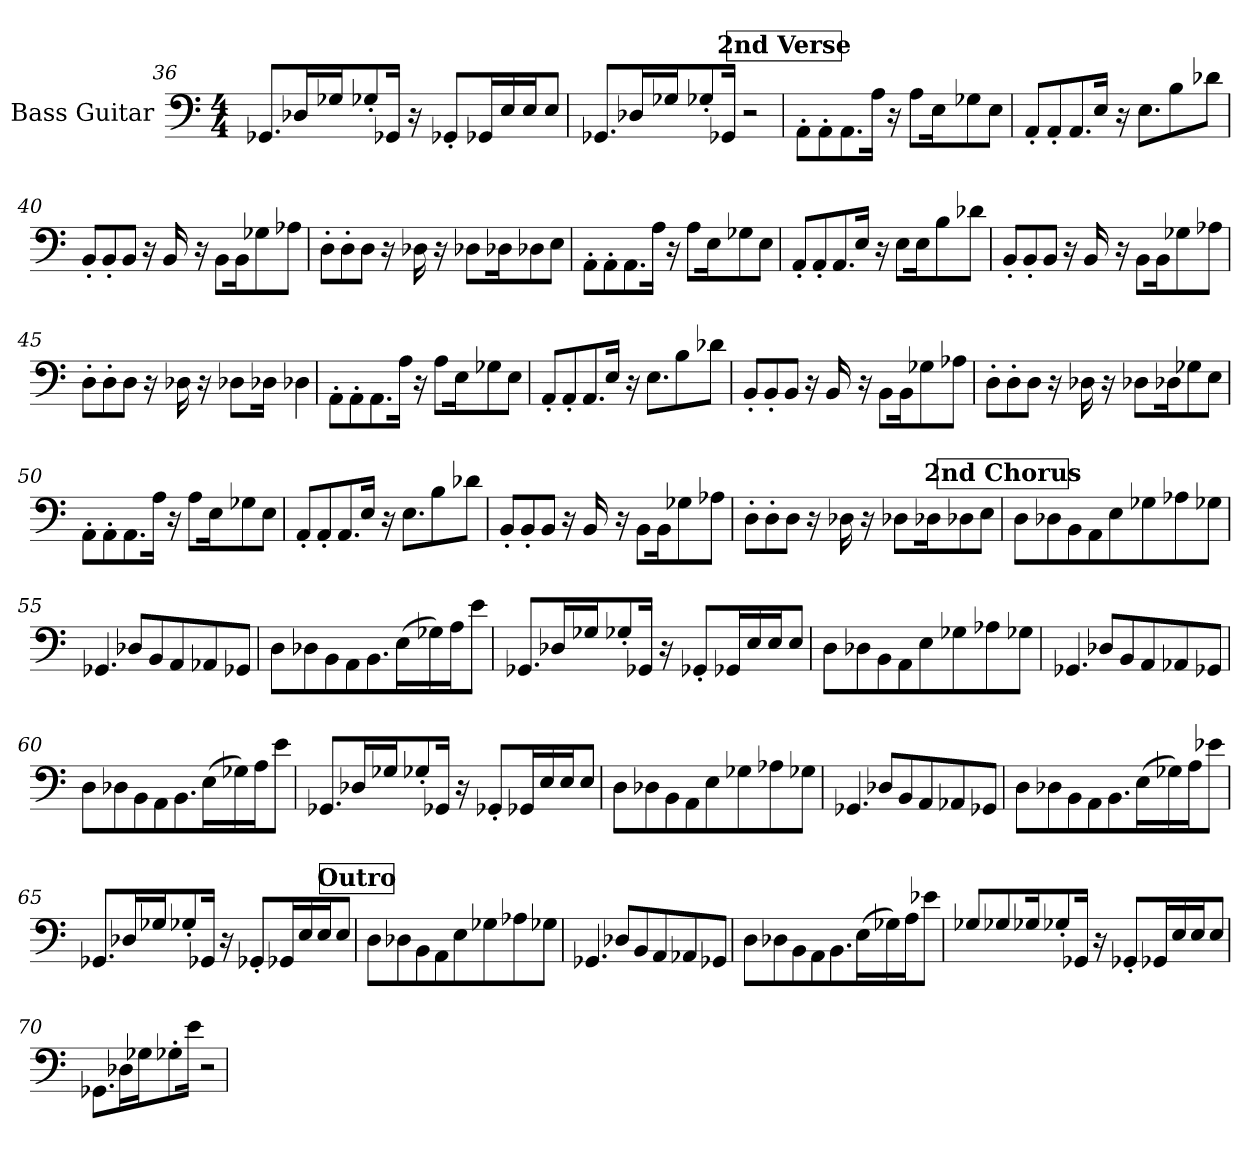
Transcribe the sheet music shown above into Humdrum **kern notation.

**kern
*part1
*staff1
*I"Bass Guitar
*clefF4
*ITrd7c12
*k[]
*M4/4
=36
!LO:N:vis=8.
32.GGG-X/L
!LO:N:vis=16
64DD-X/L
!LO:N:vis=16
64GG-X/J
!LO:N:vis=8
32GG-X'</
!LO:N:vis=16
64GGG-X/Jk
!LO:N:vis=16
64r
!LO:N:vis=8
32GGG-X'</L
!LO:N:vis=16
64GGG-X/L
!LO:N:vis=16
64EE/
!LO:N:vis=16
64EE/J
!LO:N:vis=8
32EE/J
=37
!LO:N:vis=8.
32.GGG-X/L
!LO:N:vis=16
64DD-X/L
!LO:N:vis=16
64GG-X/J
!LO:N:vis=8
32GG-X'</
!LO:N:vis=16
64GGG-X/Jk
!LO:N:vis=2
8r
!!LO:REH:place=s1:a:B:fs=12:t=2nd Verse
=38
!LO:N:vis=8
32AAA'<\L
!LO:N:vis=8
32AAA'<\
!LO:N:vis=8.
32.AAA\
!LO:N:vis=16
64AA\Jk
!LO:N:vis=16
64r
!LO:N:vis=8
32AA\L
!LO:N:vis=16
64EE\K
!LO:N:vis=8
32GG-X\
!LO:N:vis=8
32EE\J
=39
!LO:N:vis=8
32AAA'</L
!LO:N:vis=8
32AAA'</
!LO:N:vis=8.
32.AAA/
!LO:N:vis=16
64EE/Jk
!LO:N:vis=16
64r
!LO:N:vis=8.
32.EE\L
!LO:N:vis=8
32BB\
!LO:N:vis=8
32D-X\J
=40
!LO:N:vis=8
32BBB'</L
!LO:N:vis=8
32BBB'</
!LO:N:vis=8
32BBB/J
!LO:N:vis=16
64r
!LO:N:vis=16
64BBB
!LO:N:vis=16
64r
!LO:N:vis=8
32BBB\L
!LO:N:vis=16
64BBB\K
!LO:N:vis=8
32GG-X\
!LO:N:vis=8
32AA-X\J
=41
!LO:N:vis=8
32DD'<\L
!LO:N:vis=8
32DD'<\
!LO:N:vis=8
32DD\J
!LO:N:vis=16
64r
!LO:N:vis=16
64DD-X
!LO:N:vis=16
64r
!LO:N:vis=8
32DD-X\L
!LO:N:vis=16
64DD-X\K
!LO:N:vis=8
32DD-X\
!LO:N:vis=8
32EE\J
=42
!LO:N:vis=8
32AAA'<\L
!LO:N:vis=8
32AAA'<\
!LO:N:vis=8.
32.AAA\
!LO:N:vis=16
64AA\Jk
!LO:N:vis=16
64r
!LO:N:vis=8
32AA\L
!LO:N:vis=16
64EE\K
!LO:N:vis=8
32GG-X\
!LO:N:vis=8
32EE\J
=43
!LO:N:vis=8
32AAA'</L
!LO:N:vis=8
32AAA'</
!LO:N:vis=8.
32.AAA/
!LO:N:vis=16
64EE/Jk
!LO:N:vis=16
64r
!LO:N:vis=8
32EE\L
!LO:N:vis=16
64EE\K
!LO:N:vis=8
32BB\
!LO:N:vis=8
32D-X\J
=44
!LO:N:vis=8
32BBB'</L
!LO:N:vis=8
32BBB'</
!LO:N:vis=8
32BBB/J
!LO:N:vis=16
64r
!LO:N:vis=16
64BBB
!LO:N:vis=16
64r
!LO:N:vis=8
32BBB\L
!LO:N:vis=16
64BBB\K
!LO:N:vis=8
32GG-X\
!LO:N:vis=8
32AA-X\J
=45
!LO:N:vis=8
32DD'<\L
!LO:N:vis=8
32DD'<\
!LO:N:vis=8
32DD\J
!LO:N:vis=16
64r
!LO:N:vis=16
64DD-X
!LO:N:vis=16
64r
!LO:N:vis=8
32DD-X\L
!LO:N:vis=16
64DD-X\Jk
!LO:N:vis=4
16DD-X
=46
!LO:N:vis=8
32AAA'<\L
!LO:N:vis=8
32AAA'<\
!LO:N:vis=8.
32.AAA\
!LO:N:vis=16
64AA\Jk
!LO:N:vis=16
64r
!LO:N:vis=8
32AA\L
!LO:N:vis=16
64EE\K
!LO:N:vis=8
32GG-X\
!LO:N:vis=8
32EE\J
=47
!LO:N:vis=8
32AAA'</L
!LO:N:vis=8
32AAA'</
!LO:N:vis=8.
32.AAA/
!LO:N:vis=16
64EE/Jk
!LO:N:vis=16
64r
!LO:N:vis=8.
32.EE\L
!LO:N:vis=8
32BB\
!LO:N:vis=8
32D-X\J
=48
!LO:N:vis=8
32BBB'</L
!LO:N:vis=8
32BBB'</
!LO:N:vis=8
32BBB/J
!LO:N:vis=16
64r
!LO:N:vis=16
64BBB
!LO:N:vis=16
64r
!LO:N:vis=8
32BBB\L
!LO:N:vis=16
64BBB\K
!LO:N:vis=8
32GG-X\
!LO:N:vis=8
32AA-X\J
=49
!LO:N:vis=8
32DD'<\L
!LO:N:vis=8
32DD'<\
!LO:N:vis=8
32DD\J
!LO:N:vis=16
64r
!LO:N:vis=16
64DD-X
!LO:N:vis=16
64r
!LO:N:vis=8
32DD-X\L
!LO:N:vis=16
64DD-X\K
!LO:N:vis=8
32GG-X\
!LO:N:vis=8
32EE\J
=50
!LO:N:vis=8
32AAA'<\L
!LO:N:vis=8
32AAA'<\
!LO:N:vis=8.
32.AAA\
!LO:N:vis=16
64AA\Jk
!LO:N:vis=16
64r
!LO:N:vis=8
32AA\L
!LO:N:vis=16
64EE\K
!LO:N:vis=8
32GG-X\
!LO:N:vis=8
32EE\J
=51
!LO:N:vis=8
32AAA'</L
!LO:N:vis=8
32AAA'</
!LO:N:vis=8.
32.AAA/
!LO:N:vis=16
64EE/Jk
!LO:N:vis=16
64r
!LO:N:vis=8.
32.EE\L
!LO:N:vis=8
32BB\
!LO:N:vis=8
32D-X\J
=52
!LO:N:vis=8
32BBB'</L
!LO:N:vis=8
32BBB'</
!LO:N:vis=8
32BBB/J
!LO:N:vis=16
64r
!LO:N:vis=16
64BBB
!LO:N:vis=16
64r
!LO:N:vis=8
32BBB\L
!LO:N:vis=16
64BBB\K
!LO:N:vis=8
32GG-X\
!LO:N:vis=8
32AA-X\J
=53
!LO:N:vis=8
32DD'<\L
!LO:N:vis=8
32DD'<\
!LO:N:vis=8
32DD\J
!LO:N:vis=16
64r
!LO:N:vis=16
64DD-X
!LO:N:vis=16
64r
!LO:N:vis=8
32DD-X\L
!LO:N:vis=16
64DD-X\K
!LO:N:vis=8
32DD-X\
!LO:N:vis=8
32EE\J
!!LO:REH:place=s1:a:B:fs=12:t=2nd Chorus
=54
!LO:N:vis=8
32DD\L
!LO:N:vis=8
32DD-X\
!LO:N:vis=8
32BBB\
!LO:N:vis=8
32AAA\
!LO:N:vis=8
32EE\
!LO:N:vis=8
32GG-X\
!LO:N:vis=8
32AA-X\
!LO:N:vis=8
32GG-X\J
=55
!LO:N:vis=4.
16.GGG-X
!LO:N:vis=8
32DD-X/L
!LO:N:vis=8
32BBB/
!LO:N:vis=8
32AAA/
!LO:N:vis=8
32AAA-X/
!LO:N:vis=8
32GGG-X/J
=56
!LO:N:vis=8
32DD\L
!LO:N:vis=8
32DD-X\
!LO:N:vis=8
32BBB\
!LO:N:vis=8
32AAA\
!LO:N:vis=8.
32.BBB\
!LO:N:vis=16
(64EE\L
!LO:N:vis=16
64GG-X\)
!LO:N:vis=16
64AA\J
!LO:N:vis=8
32E\J
=57
!LO:N:vis=8.
32.GGG-X/L
!LO:N:vis=16
64DD-X/L
!LO:N:vis=16
64GG-X/J
!LO:N:vis=8
32GG-X'</
!LO:N:vis=16
64GGG-X/Jk
!LO:N:vis=16
64r
!LO:N:vis=8
32GGG-X'</L
!LO:N:vis=16
64GGG-X/L
!LO:N:vis=16
64EE/
!LO:N:vis=16
64EE/J
!LO:N:vis=8
32EE/J
=58
!LO:N:vis=8
32DD\L
!LO:N:vis=8
32DD-X\
!LO:N:vis=8
32BBB\
!LO:N:vis=8
32AAA\
!LO:N:vis=8
32EE\
!LO:N:vis=8
32GG-X\
!LO:N:vis=8
32AA-X\
!LO:N:vis=8
32GG-X\J
=59
!LO:N:vis=4.
16.GGG-X
!LO:N:vis=8
32DD-X/L
!LO:N:vis=8
32BBB/
!LO:N:vis=8
32AAA/
!LO:N:vis=8
32AAA-X/
!LO:N:vis=8
32GGG-X/J
=60
!LO:N:vis=8
32DD\L
!LO:N:vis=8
32DD-X\
!LO:N:vis=8
32BBB\
!LO:N:vis=8
32AAA\
!LO:N:vis=8.
32.BBB\
!LO:N:vis=16
(64EE\L
!LO:N:vis=16
64GG-X\)
!LO:N:vis=16
64AA\J
!LO:N:vis=8
32E\J
=61
!LO:N:vis=8.
32.GGG-X/L
!LO:N:vis=16
64DD-X/L
!LO:N:vis=16
64GG-X/J
!LO:N:vis=8
32GG-X'</
!LO:N:vis=16
64GGG-X/Jk
!LO:N:vis=16
64r
!LO:N:vis=8
32GGG-X'</L
!LO:N:vis=16
64GGG-X/L
!LO:N:vis=16
64EE/
!LO:N:vis=16
64EE/J
!LO:N:vis=8
32EE/J
=62
!LO:N:vis=8
32DD\L
!LO:N:vis=8
32DD-X\
!LO:N:vis=8
32BBB\
!LO:N:vis=8
32AAA\
!LO:N:vis=8
32EE\
!LO:N:vis=8
32GG-X\
!LO:N:vis=8
32AA-X\
!LO:N:vis=8
32GG-X\J
=63
!LO:N:vis=4.
16.GGG-X
!LO:N:vis=8
32DD-X/L
!LO:N:vis=8
32BBB/
!LO:N:vis=8
32AAA/
!LO:N:vis=8
32AAA-X/
!LO:N:vis=8
32GGG-X/J
=64
!LO:N:vis=8
32DD\L
!LO:N:vis=8
32DD-X\
!LO:N:vis=8
32BBB\
!LO:N:vis=8
32AAA\
!LO:N:vis=8.
32.BBB\
!LO:N:vis=16
(64EE\L
!LO:N:vis=16
64GG-X\)
!LO:N:vis=16
64AA\J
!LO:N:vis=8
32E-X\J
=65
!LO:N:vis=8.
32.GGG-X/L
!LO:N:vis=16
64DD-X/L
!LO:N:vis=16
64GG-X/J
!LO:N:vis=8
32GG-X'</
!LO:N:vis=16
64GGG-X/Jk
!LO:N:vis=16
64r
!LO:N:vis=8
32GGG-X'</L
!LO:N:vis=16
64GGG-X/L
!LO:N:vis=16
64EE/
!LO:N:vis=16
64EE/J
!LO:N:vis=8
32EE/J
!!LO:REH:place=s1:a:B:fs=12:t=Outro
=66
!LO:N:vis=8
32DD\L
!LO:N:vis=8
32DD-X\
!LO:N:vis=8
32BBB\
!LO:N:vis=8
32AAA\
!LO:N:vis=8
32EE\
!LO:N:vis=8
32GG-X\
!LO:N:vis=8
32AA-X\
!LO:N:vis=8
32GG-X\J
=67
!LO:N:vis=4.
16.GGG-X
!LO:N:vis=8
32DD-X/L
!LO:N:vis=8
32BBB/
!LO:N:vis=8
32AAA/
!LO:N:vis=8
32AAA-X/
!LO:N:vis=8
32GGG-X/J
=68
!LO:N:vis=8
32DD\L
!LO:N:vis=8
32DD-X\
!LO:N:vis=8
32BBB\
!LO:N:vis=8
32AAA\
!LO:N:vis=8.
32.BBB\
!LO:N:vis=16
(64EE\L
!LO:N:vis=16
64GG-X\)
!LO:N:vis=16
64AA\J
!LO:N:vis=8
32E-X\J
=69
!LO:N:vis=8
32GG-X/L
!LO:N:vis=8
32GG-X/
!LO:N:vis=16
64GG-X/K
!LO:N:vis=8
32GG-X'</
!LO:N:vis=16
64GGG-X/Jk
!LO:N:vis=16
64r
!LO:N:vis=8
32GGG-X'</L
!LO:N:vis=16
64GGG-X/L
!LO:N:vis=16
64EE/
!LO:N:vis=16
64EE/J
!LO:N:vis=8
32EE/J
=70
!LO:N:vis=8.
32.GGG-X\L
!LO:N:vis=16
64DD-X\L
!LO:N:vis=16
64GG-X\J
!LO:N:vis=8
32GG-X'<\
!LO:N:vis=16
64E\Jk
!LO:N:vis=2
8r
=
*-
